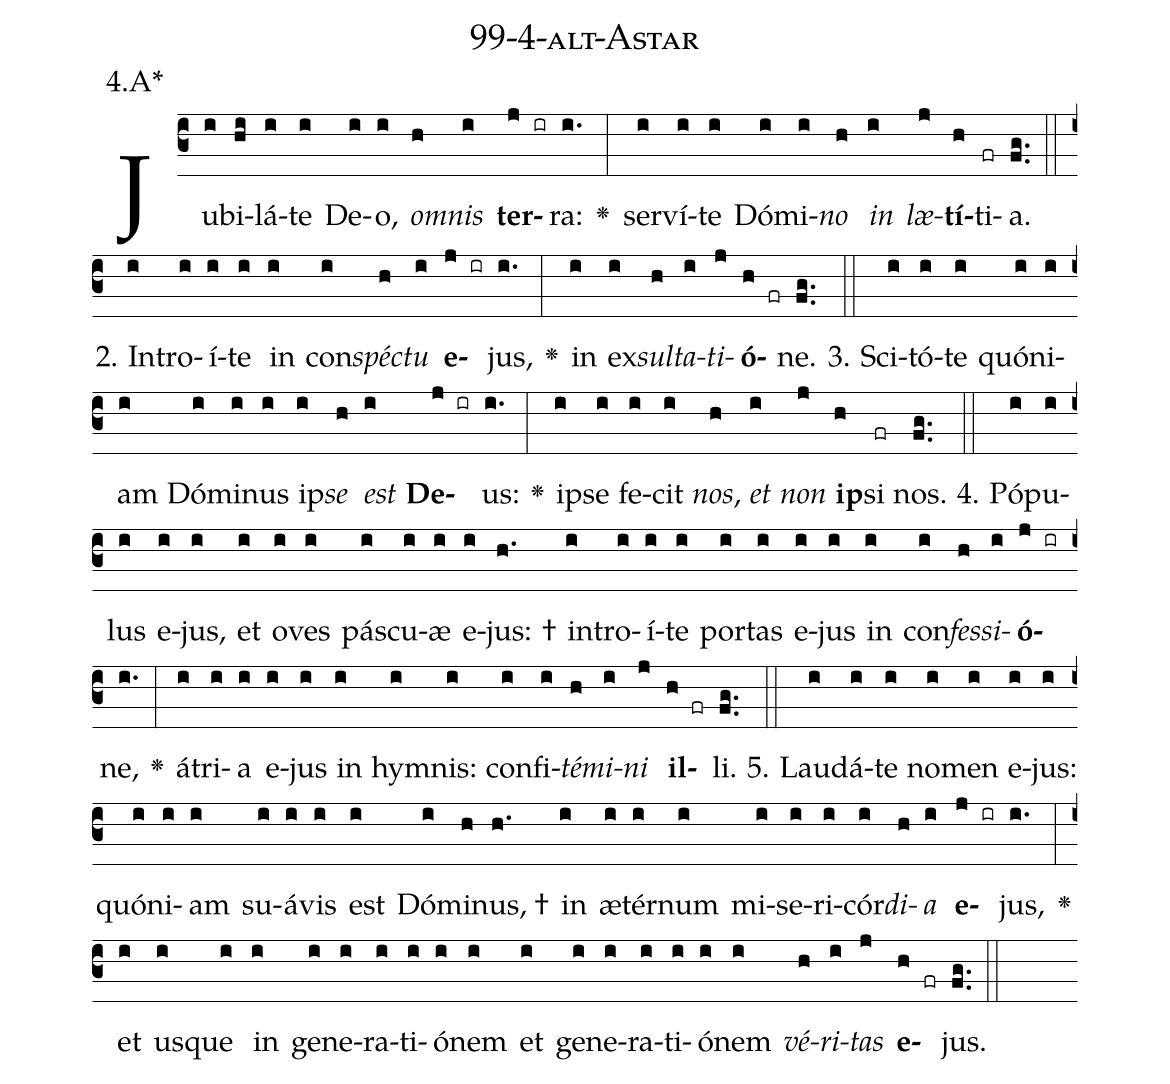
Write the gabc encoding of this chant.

name: 99-4-alt-Astar;
annotation: 4.A*;
%%
(c3)Ju(i)bi(hi)lá(i)te(i) De(i)o,(i) <i>om</i>(h)<i>nis</i>(i) <b>ter</b>(j ir)ra:(i.) <v>\greheightstar</v>(:) ser(i)ví(i)te(i) Dó(i)mi(i)<i>no</i>(h) <i>in</i>(i) <i>læ</i>(j)<b>tí</b>(h)ti(fr)a.(fg..) (::)
2. In(i)tro(i)í(i)te(i) in(i) con(i)<i>spéc</i>(h)<i>tu</i>(i) <b>e</b>(j ir)jus,(i.) <v>\greheightstar</v>(:) in(i) ex(i)<i>sul</i>(h)<i>ta</i>(i)<i>ti</i>(j)<b>ó</b>(h fr)ne.(fg..) (::)
3. Sci(i)tó(i)te(i) quón(i)i(i)am(i) Dó(i)mi(i)nus(i) ip(i)<i>se</i>(h) <i>est</i>(i) <b>De</b>(j ir)us:(i.) <v>\greheightstar</v>(:) ip(i)se(i) fe(i)cit(i) <i>nos</i>,(h) <i>et</i>(i) <i>non</i>(j) <b>ip</b>(h)si(fr) nos.(fg..) (::)
4. Pó(i)pu(i)lus(i) e(i)jus,(i) et(i) o(i)ves(i) pás(i)cu(i)æ(i) e(i)jus: †(h.) in(i)tro(i)í(i)te(i) por(i)tas(i) e(i)jus(i) in(i) con(i)<i>fes</i>(h)<i>si</i>(i)<b>ó</b>(j ir)ne,(i.) <v>\greheightstar</v>(:) á(i)tri(i)a(i) e(i)jus(i) in(i) hym(i)nis:(i) con(i)fi(i)<i>té</i>(h)<i>mi</i>(i)<i>ni</i>(j) <b>il</b>(h fr)li.(fg..) (::)
5. Lau(i)dá(i)te(i) no(i)men(i) e(i)jus:(i) quón(i)i(i)am(i) su(i)á(i)vis(i) est(i) Dó(i)mi(h)nus, †(h.) in(i) æ(i)tér(i)num(i) mi(i)se(i)ri(i)cór(i)<i>di</i>(h)<i>a</i>(i) <b>e</b>(j ir)jus,(i.) <v>\greheightstar</v>(:) et(i) us(i)que(i) in(i) ge(i)ne(i)ra(i)ti(i)ó(i)nem(i) et(i) ge(i)ne(i)ra(i)ti(i)ó(i)nem(i) <i>vé</i>(h)<i>ri</i>(i)<i>tas</i>(j) <b>e</b>(h fr)jus.(fg..) (::)
